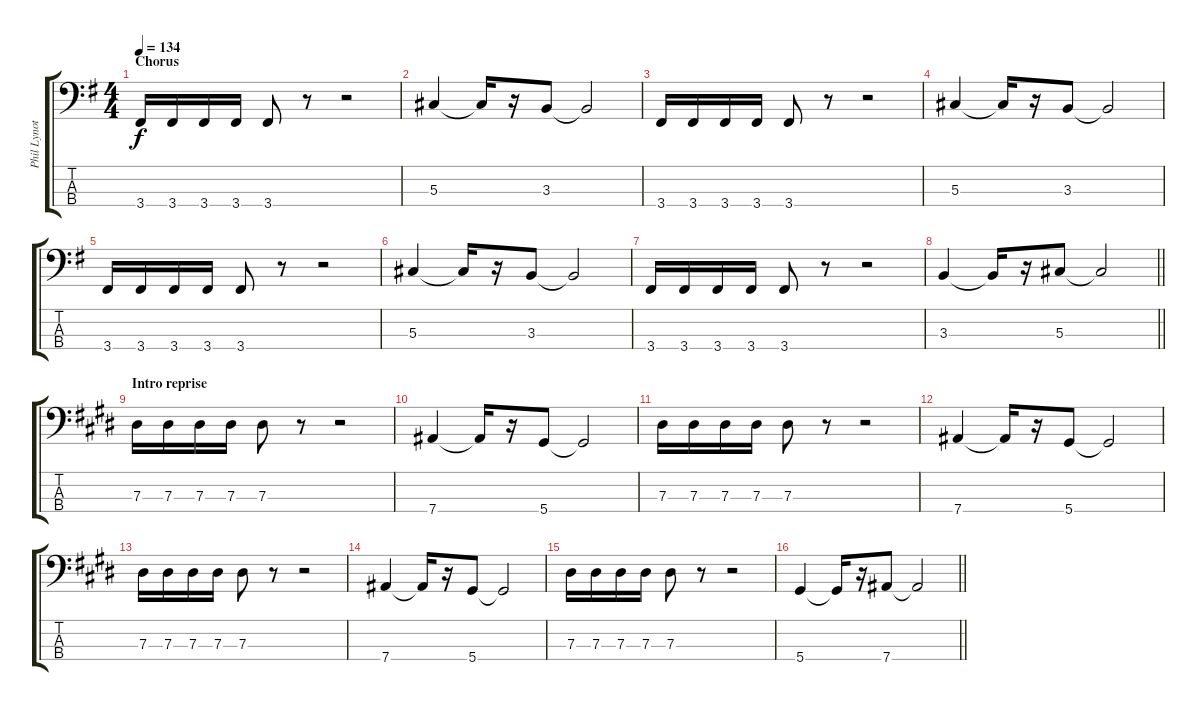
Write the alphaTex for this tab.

\track ("Phil Lynott" "Phil Lynot") {instrument electricbasspick}
\staff {score tabs}
\tuning (Gb2 Db2 Ab1 Eb1) {hide}
\ts (4 4)
\section ("" "Chorus")
\tempo 134
\clef f4
\ks g
3.4.16{dy f} 3.4.16 3.4.16 3.4.16 3.4.8 r.8 r.2 |
5.3.4 5.3{t}.16 r.16 3.3.8 3.3{t}.2 |
3.4.16 3.4.16 3.4.16 3.4.16 3.4.8 r.8 r.2 |
5.3.4 5.3{t}.16 r.16 3.3.8 3.3{t}.2 |
3.4.16 3.4.16 3.4.16 3.4.16 3.4.8 r.8 r.2 |
5.3.4 5.3{t}.16 r.16 3.3.8 3.3{t}.2 |
3.4.16 3.4.16 3.4.16 3.4.16 3.4.8 r.8 r.2 |
\barLineRight lightlight
3.3.4 3.3{t}.16 r.16 5.3.8 5.3{t}.2 |
\section ("" "Intro reprise")
\ks e
7.3.16 7.3.16 7.3.16 7.3.16 7.3.8 r.8 r.2 |
7.4.4 7.4{t}.16 r.16 5.4.8 5.4{t}.2 |
7.3.16 7.3.16 7.3.16 7.3.16 7.3.8 r.8 r.2 |
7.4.4 7.4{t}.16 r.16 5.4.8 5.4{t}.2 |
7.3.16 7.3.16 7.3.16 7.3.16 7.3.8 r.8 r.2 |
7.4.4 7.4{t}.16 r.16 5.4.8 5.4{t}.2 |
7.3.16 7.3.16 7.3.16 7.3.16 7.3.8 r.8 r.2 |
\barLineRight lightlight
5.4.4 5.4{t}.16 r.16 7.4.8 7.4{t}.2
